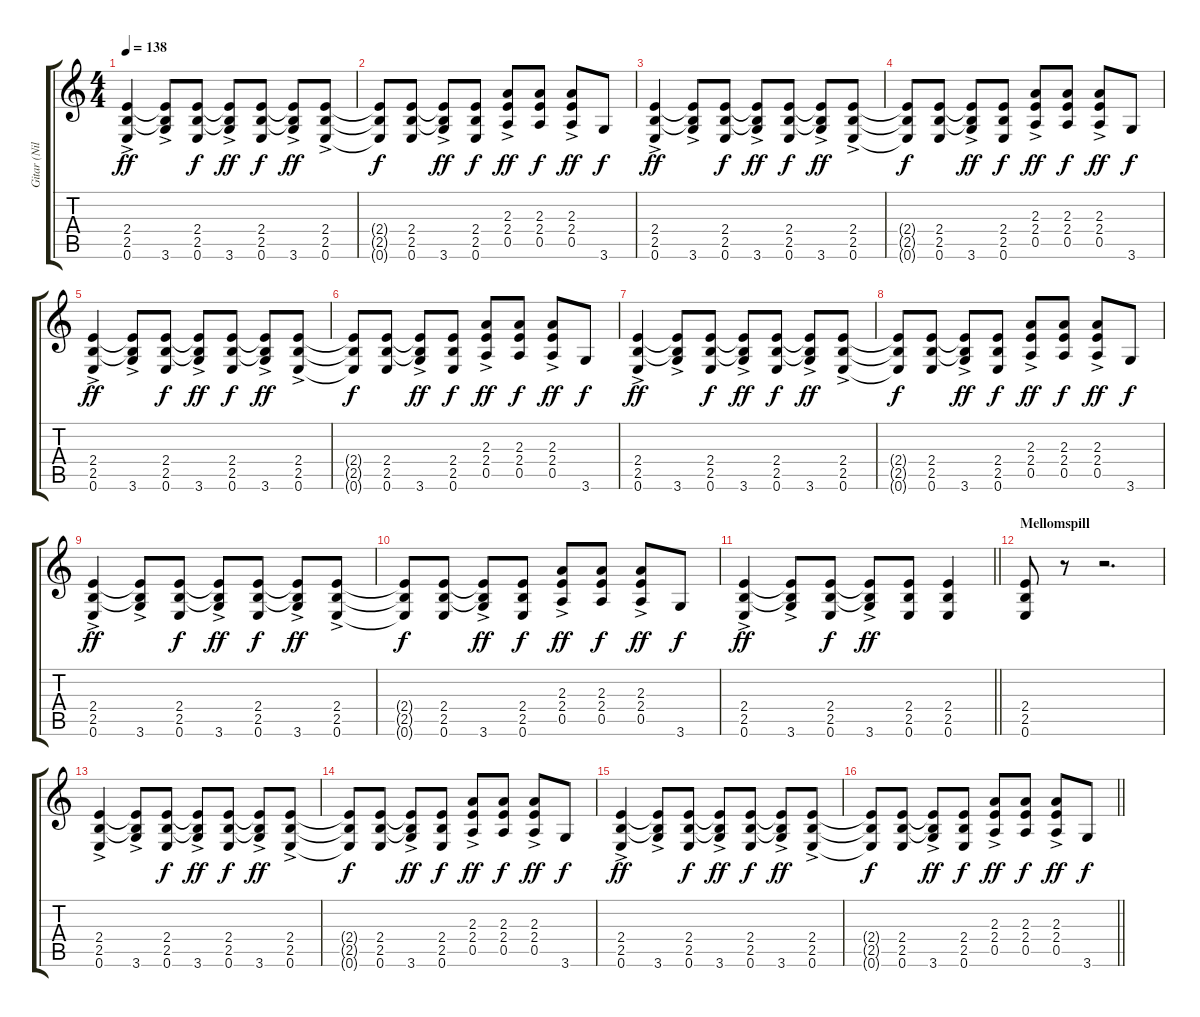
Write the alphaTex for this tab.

\track ("Gitar (Nils Aune)" "Gitar (Nil") {instrument overdrivenguitar}
\staff {score tabs}
\tuning (E4 B3 G3 D3 A2 E2) {hide}
\ts (4 4)
\tempo 138
\clef g2
\ks c
(2.4{ac} 2.5{ac} 0.6{ac}).4{dy ff} (2.4{t} 2.5{t} 3.6{ac}).8 (2.4 2.5 0.6).8{dy f} (2.4{t} 2.5{t} 3.6{ac}).8{dy ff} (2.4 2.5 0.6).8{dy f} (2.4{t} 2.5{t} 3.6{ac}).8{dy ff} (2.4{ac} 2.5{ac} 0.6{ac}).8 |
(2.4{t} 2.5{t} 0.6{t}).8{dy f} (2.4 2.5 0.6).8 (2.4{t} 2.5{t} 3.6{ac}).8{dy ff} (2.4 2.5 0.6).8{dy f} (2.3{ac} 2.4{ac} 0.5{ac}).8{dy ff} (2.3 2.4 0.5).8{dy f} (2.3 2.4 0.5{ac}).8{dy ff} 3.6.8{dy f} |
(2.4{ac} 2.5{ac} 0.6{ac}).4{dy ff} (2.4{t} 2.5{t} 3.6{ac}).8 (2.4 2.5 0.6).8{dy f} (2.4{t} 2.5{t} 3.6{ac}).8{dy ff} (2.4 2.5 0.6).8{dy f} (2.4{t} 2.5{t} 3.6{ac}).8{dy ff} (2.4{ac} 2.5{ac} 0.6{ac}).8 |
(2.4{t} 2.5{t} 0.6{t}).8{dy f} (2.4 2.5 0.6).8 (2.4{t} 2.5{t} 3.6{ac}).8{dy ff} (2.4 2.5 0.6).8{dy f} (2.3{ac} 2.4{ac} 0.5{ac}).8{dy ff} (2.3 2.4 0.5).8{dy f} (2.3 2.4 0.5{ac}).8{dy ff} 3.6.8{dy f} |
(2.4{ac} 2.5{ac} 0.6{ac}).4{dy ff} (2.4{t} 2.5{t} 3.6{ac}).8 (2.4 2.5 0.6).8{dy f} (2.4{t} 2.5{t} 3.6{ac}).8{dy ff} (2.4 2.5 0.6).8{dy f} (2.4{t} 2.5{t} 3.6{ac}).8{dy ff} (2.4{ac} 2.5{ac} 0.6{ac}).8 |
(2.4{t} 2.5{t} 0.6{t}).8{dy f} (2.4 2.5 0.6).8 (2.4{t} 2.5{t} 3.6{ac}).8{dy ff} (2.4 2.5 0.6).8{dy f} (2.3{ac} 2.4{ac} 0.5{ac}).8{dy ff} (2.3 2.4 0.5).8{dy f} (2.3 2.4 0.5{ac}).8{dy ff} 3.6.8{dy f} |
(2.4{ac} 2.5{ac} 0.6{ac}).4{dy ff} (2.4{t} 2.5{t} 3.6{ac}).8 (2.4 2.5 0.6).8{dy f} (2.4{t} 2.5{t} 3.6{ac}).8{dy ff} (2.4 2.5 0.6).8{dy f} (2.4{t} 2.5{t} 3.6{ac}).8{dy ff} (2.4{ac} 2.5{ac} 0.6{ac}).8 |
(2.4{t} 2.5{t} 0.6{t}).8{dy f} (2.4 2.5 0.6).8 (2.4{t} 2.5{t} 3.6{ac}).8{dy ff} (2.4 2.5 0.6).8{dy f} (2.3{ac} 2.4{ac} 0.5{ac}).8{dy ff} (2.3 2.4 0.5).8{dy f} (2.3 2.4 0.5{ac}).8{dy ff} 3.6.8{dy f} |
(2.4{ac} 2.5{ac} 0.6{ac}).4{dy ff} (2.4{t} 2.5{t} 3.6{ac}).8 (2.4 2.5 0.6).8{dy f} (2.4{t} 2.5{t} 3.6{ac}).8{dy ff} (2.4 2.5 0.6).8{dy f} (2.4{t} 2.5{t} 3.6{ac}).8{dy ff} (2.4{ac} 2.5{ac} 0.6{ac}).8 |
(2.4{t} 2.5{t} 0.6{t}).8{dy f} (2.4 2.5 0.6).8 (2.4{t} 2.5{t} 3.6{ac}).8{dy ff} (2.4 2.5 0.6).8{dy f} (2.3{ac} 2.4{ac} 0.5{ac}).8{dy ff} (2.3 2.4 0.5).8{dy f} (2.3 2.4 0.5{ac}).8{dy ff} 3.6.8{dy f} |
\barLineRight lightlight
(2.4{ac} 2.5{ac} 0.6{ac}).4{dy ff} (2.4{t} 2.5{t} 3.6{ac}).8 (2.4 2.5 0.6).8{dy f} (2.4{t} 2.5{t} 3.6{ac}).8{dy ff} (2.4 2.5 0.6).8 (2.4 2.5 0.6).4 |
\section ("" "Mellomspill")
(2.4 2.5 0.6).8 r.8 r.2{d} |
(2.4{ac} 2.5{ac} 0.6{ac}).4 (2.4{t} 2.5{t} 3.6{ac}).8 (2.4 2.5 0.6).8{dy f} (2.4{t} 2.5{t} 3.6{ac}).8{dy ff} (2.4 2.5 0.6).8{dy f} (2.4{t} 2.5{t} 3.6{ac}).8{dy ff} (2.4{ac} 2.5{ac} 0.6{ac}).8 |
(2.4{t} 2.5{t} 0.6{t}).8{dy f} (2.4 2.5 0.6).8 (2.4{t} 2.5{t} 3.6{ac}).8{dy ff} (2.4 2.5 0.6).8{dy f} (2.3{ac} 2.4{ac} 0.5{ac}).8{dy ff} (2.3 2.4 0.5).8{dy f} (2.3 2.4 0.5{ac}).8{dy ff} 3.6.8{dy f} |
(2.4{ac} 2.5{ac} 0.6{ac}).4{dy ff} (2.4{t} 2.5{t} 3.6{ac}).8 (2.4 2.5 0.6).8{dy f} (2.4{t} 2.5{t} 3.6{ac}).8{dy ff} (2.4 2.5 0.6).8{dy f} (2.4{t} 2.5{t} 3.6{ac}).8{dy ff} (2.4{ac} 2.5{ac} 0.6{ac}).8 |
\barLineRight lightlight
(2.4{t} 2.5{t} 0.6{t}).8{dy f} (2.4 2.5 0.6).8 (2.4{t} 2.5{t} 3.6{ac}).8{dy ff} (2.4 2.5 0.6).8{dy f} (2.3{ac} 2.4{ac} 0.5{ac}).8{dy ff} (2.3 2.4 0.5).8{dy f} (2.3 2.4 0.5{ac}).8{dy ff} 3.6.8{dy f}
